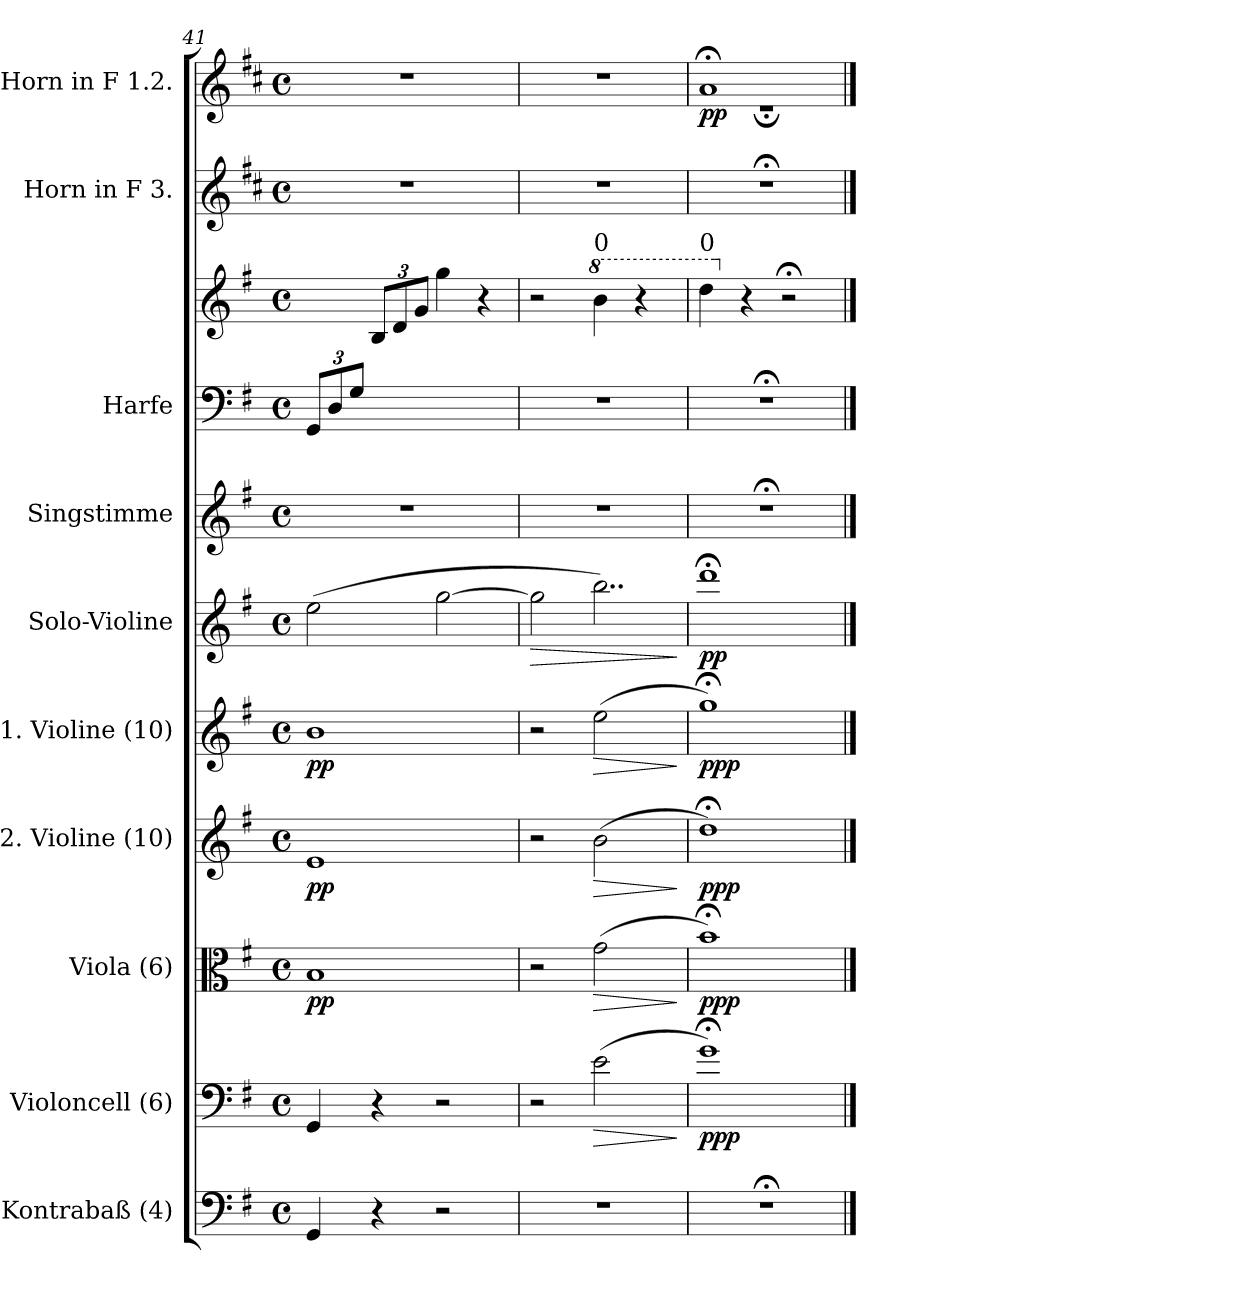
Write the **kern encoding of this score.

**kern	**kern	**dynam	**kern	**dynam	**kern	**dynam	**kern	**dynam	**kern	**dynam	**kern	**kern	**kern	**kern	**kern	**dynam
*part10	*part9	*part9	*part8	*part8	*part7	*part7	*part6	*part6	*part5	*part5	*part4	*part3	*part3	*part2	*part1	*part1
*staff11	*staff10	*staff10	*staff9	*staff9	*staff8	*staff8	*staff7	*staff7	*staff6	*staff6	*staff5	*staff4	*staff3	*staff2	*staff1	*staff1
*I"Kontrabaß (4)	*I"Violoncell (6)	*	*I"Viola (6)	*	*I"2. Violine (10)	*	*I"1. Violine (10)	*	*I"Solo-Violine	*	*I"Singstimme	*I"Harfe	*	*I"Horn in F 3.	*I"Horn in F 1.2.	*
*I'Kb.	*I'Vlc.	*	*I'Vla.	*	*I'2. Vl.	*	*I'1. Vl.	*	*I'S.-Vl.	*	*I'Sgst.	*I'Hfe.	*	*I'H. in F 3.	*I'H. in F 1.2.	*
*clefF4	*clefF4	*	*clefC3	*	*clefG2	*	*clefG2	*	*clefG2	*	*clefG2	*clefF4	*clefG2	*clefG2	*clefG2	*
*ITrd7c12	*	*	*	*	*	*	*	*	*	*	*	*	*	*ITrd4c7	*ITrd4c7	*
*k[f#]	*k[f#]	*	*k[f#]	*	*k[f#]	*	*k[f#]	*	*k[f#]	*	*k[f#]	*k[f#]	*k[f#]	*k[f#]	*k[f#]	*
*M4/4	*M4/4	*	*M4/4	*	*M4/4	*	*M4/4	*	*M4/4	*	*M4/4	*M4/4	*M4/4	*M4/4	*M4/4	*
*met(c)	*met(c)	*	*met(c)	*	*met(c)	*	*met(c)	*	*met(c)	*	*met(c)	*met(c)	*met(c)	*met(c)	*met(c)	*
*MM52	*MM52	*	*MM52	*	*MM52	*	*MM52	*	*MM52	*	*MM52	*MM52	*MM52	*MM52	*MM52	*
*	*	*	*	*	*	*	*	*	*	*	*	*Xbrackettup	*	*	*	*
=41	=41	=41	=41	=41	=41	=41	=41	=41	=41	=41	=41	=41	=41	=41	=41	=41
!	!	!	!	!LO:DY:b	!	!LO:DY:b	!	!LO:DY:b	!	!	!	!	!	!	!	!
*	*	*	*	*	*	*	*	*	*	*	*	*	*	*	*^	*
4GGG/	4GG/	.	1B	pp	1e	pp	1b	pp	(>2ee\	.	1r	12GG/L	4ryy	1r	1r	12ryy	.
*	*	*	*	*	*	*	*	*	*	*	*	*	*	*	*MM56	*	*
.	.	.	.	.	.	.	.	.	.	.	.	12D/	.	.	.	3%2ryy	.
.	.	.	.	.	.	.	.	.	.	.	.	12G/J	.	.	.	.	.
*	*	*	*	*	*	*	*	*	*	*	*	*	*Xbrackettup	*	*	*	*
4r	4r	.	.	.	.	.	.	.	.	.	.	4ryy	12B/L	.	.	.	.
.	.	.	.	.	.	.	.	.	.	.	.	.	12d/	.	.	.	.
.	.	.	.	.	.	.	.	.	.	.	.	.	12g/J	.	.	.	.
2r	2r	.	.	.	.	.	.	.	[2gg\	.	.	2ryy	4gg\	.	.	.	.
.	.	.	.	.	.	.	.	.	.	.	.	.	4r	.	.	6.ryy	.
=42	=42	=42	=42	=42	=42	=42	=42	=42	=42	=42	=42	=42	=42	=42	=42	=42	=42
*	*	*	*	*	*	*	*	*	*	*	*	*	*	*	*MM54	*	*
!	!	!	!	!	!	!	!	!	!	!LO:HP:b	!	!	!	!	!	!	!
1r	2r	.	2r	.	2r	.	2r	.	2gg\]	>	1r	1r	2r	1r	1r	2ryy	.
!	!	!LO:HP:b	!	!LO:HP:b	!	!LO:HP:b	!	!LO:HP:b	!LO:N:head=open	!	!	!	!	!	!	!	!
*	*	*	*	*	*	*	*	*	*	*	*	*	*8va	*	*	*	*
*	*	*	*	*	*	*	*	*	*	*	*	*	*	*	*MM50	*	*
!	!	!	!	!	!	!	!	!	!	!	!	!	!LO:TX:a:t=0	!	!	!	!
.	(>2e\	>	(>2g\	>	(>2b\	>	(>2ee\	>	4..bb\)	.	.	.	4bb\	.	.	2ryy	.
.	.	.	.	.	.	.	.	.	.	.	.	.	4r	.	.	.	.
.	.	.	.	.	.	.	.	.	16ryy	.	.	.	.	.	.	.	.
.	.	]	.	]	.	]	.	]	.	]	.	.	.	.	.	.	.
=43	=43	=43	=43	=43	=43	=43	=43	=43	=43	=43	=43	=43	=43	=43	=43	=43	=43
!	!	!	!	!	!	!	!	!	!	!	!	!	!LO:TX:a:t=0	!	!	!	!
!	!	!LO:DY:b	!	!LO:DY:b	!	!LO:DY:b	!	!LO:DY:b	!	!LO:DY:b	!	!	!	!	!	!	!LO:DY:b
1r;<	1g;<)	ppp	1b;<)	ppp	1dd;<)	ppp	1gg;<)	ppp	1ddd;<	pp	1r;<	1r;<	4ddd\	1r;<	1d;<	1r;	pp
*	*	*	*	*	*	*	*	*	*	*	*	*	*X8va	*	*	*	*
.	.	.	.	.	.	.	.	.	.	.	.	.	4r	.	.	.	.
.	.	.	.	.	.	.	.	.	.	.	.	.	2r;<	.	.	.	.
*	*	*	*	*	*	*	*	*	*	*	*	*	*	*	*v	*v	*
==	==	==	==	==	==	==	==	==	==	==	==	==	==	==	==	==
*-	*-	*-	*-	*-	*-	*-	*-	*-	*-	*-	*-	*-	*-	*-	*-	*-
